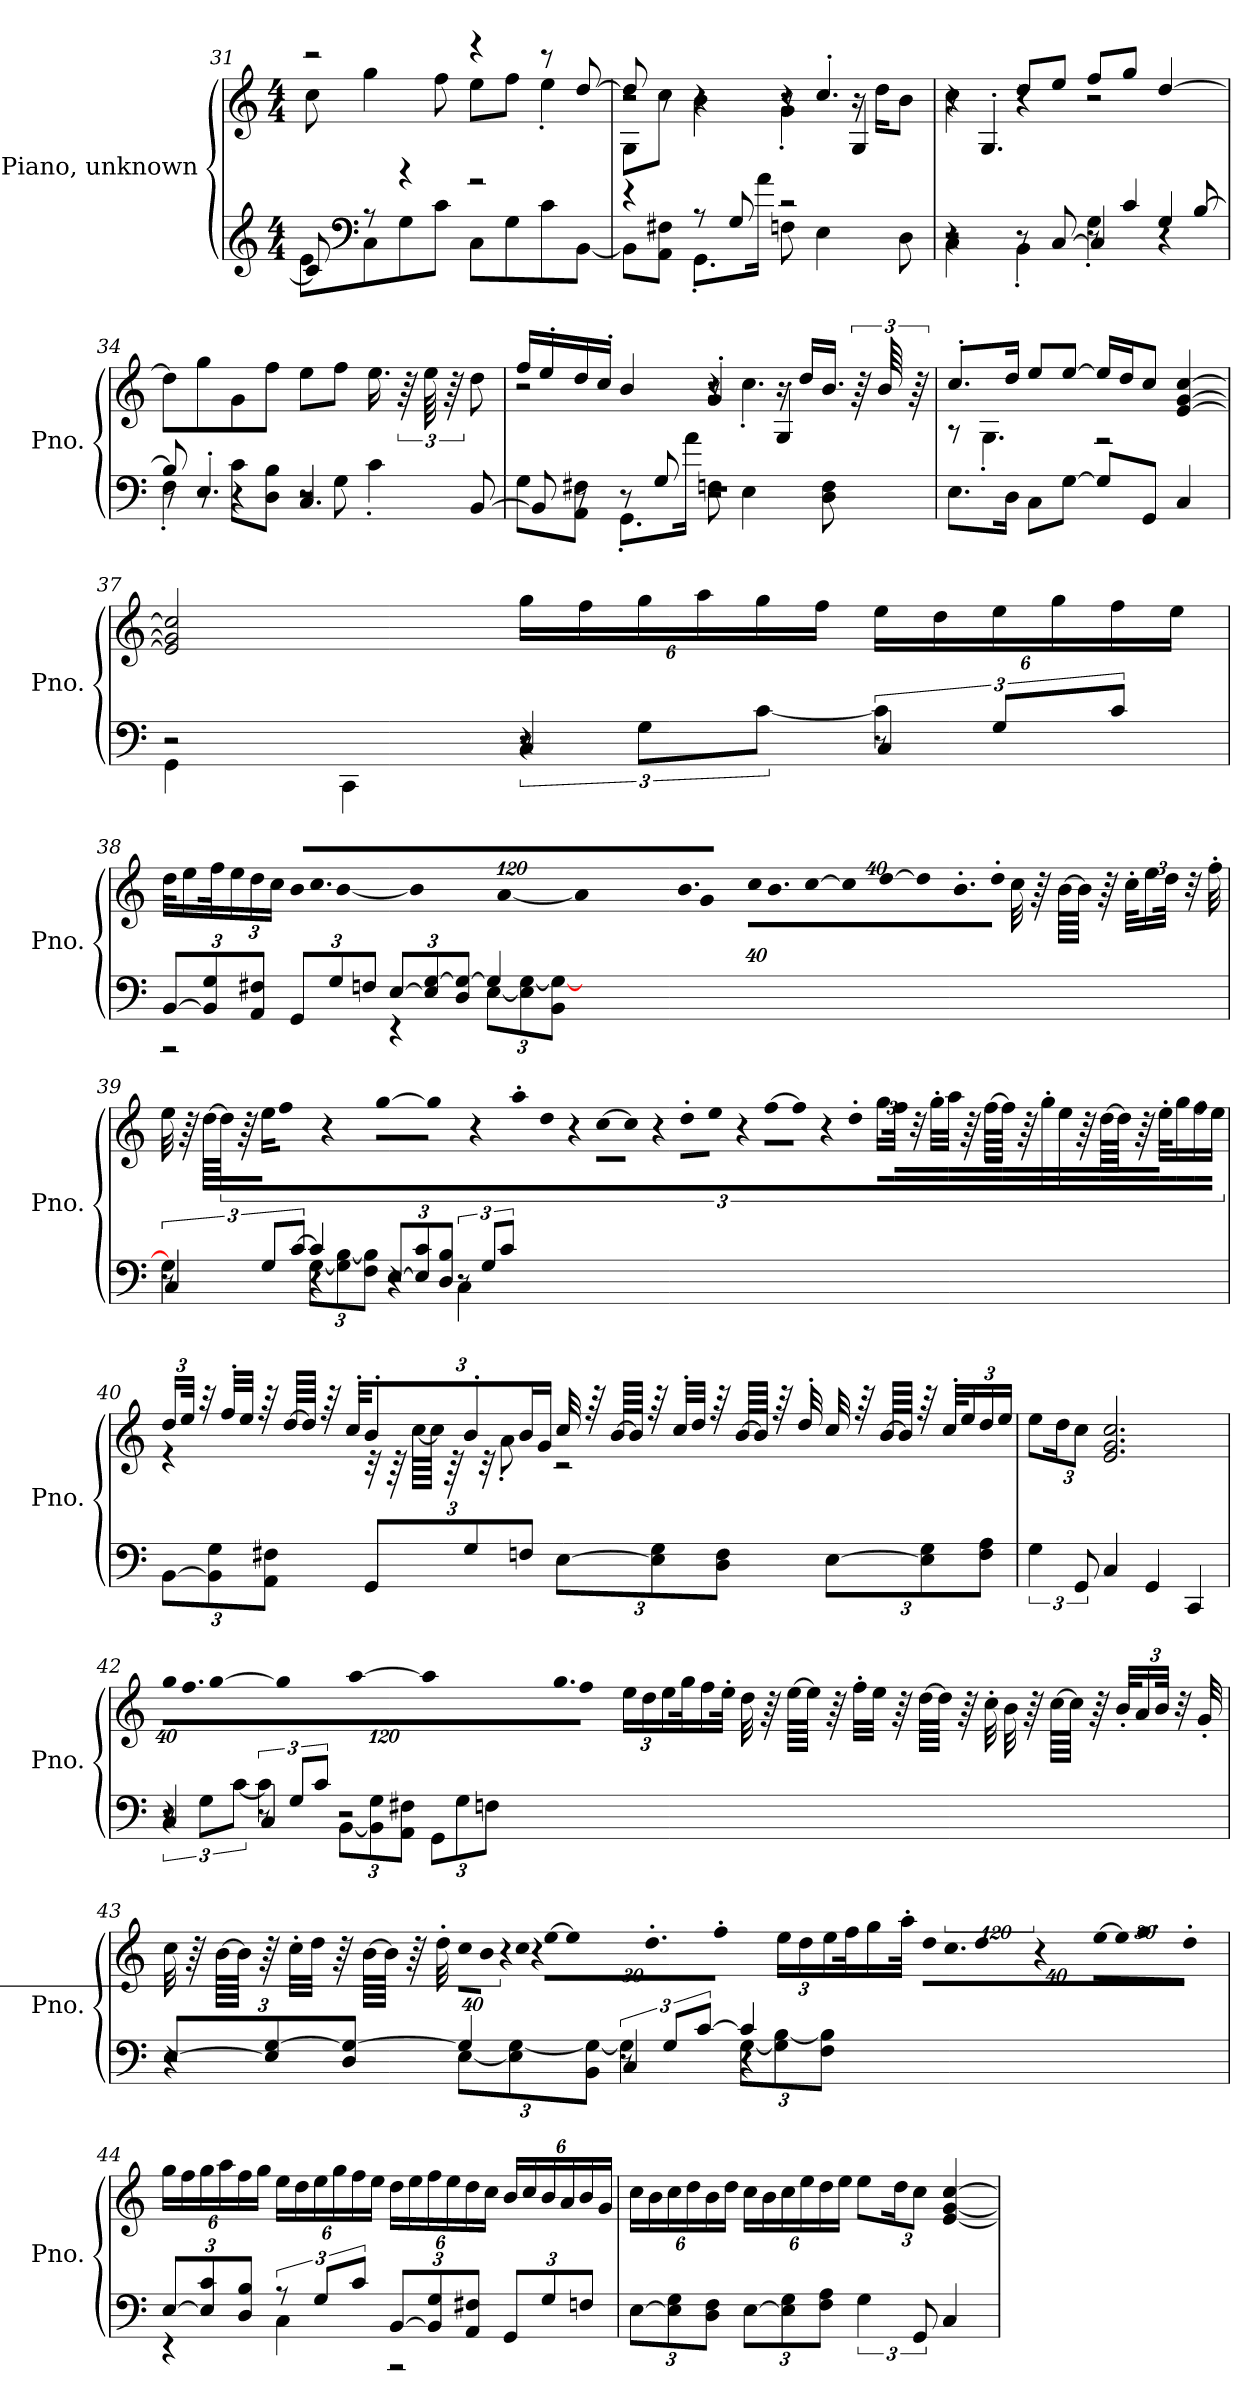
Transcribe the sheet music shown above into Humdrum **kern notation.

**kern	**kern
*part1	*part1
*staff2	*staff1
*I"Piano, unknown	*
*I'Pno.	*
*clefG2	*clefG2
*k[]	*k[]
*M4/4	*M4/4
=31	=31
*^	*^
8c/]	8e\L	2r	8cc\
*clefF4	*	*	*
8r	8C\	.	4gg\
4r	8G\	.	.
.	8c\J	.	8ff\
2r	8C\L	4r	8ee\L
.	8G\	.	8ff\J
.	8c\	8r	4ee'\
.	[8BB\J	[8dd/	.
!!LO:LB:g=z
=32	=32	=32	=32
*	*	*	*^
4r	8BB\L]	8dd/]	8G\L	2r
.	8AA\ 8F#X\J	8r	8cc\J	.
8r	8.GG'\L	4r	4b\	.
8G/	.	.	.	.
.	16a\Jk	.	.	.
2r	8Fn\	8r	4g'\	4r
.	4E\	4.cc'/	.	.
.	.	.	16r	4G/
.	.	.	16dd\KL	.
.	8D\	.	8b\J	.
=33	=33	=33	=33	=33
*	*^	*	*	*
2r	4C\	4r	4r	4cc\	8r
.	.	.	.	.	4.G'/
.	4BB'\	8r	8dd/L	4r	.
.	.	[8C/	8ee/J	.	.
8r	4G'\	4C/]	8ff/L	2r	2r
4c/	.	.	8gg/J	.	.
.	4r	4G/	[4dd/	.	.
[8B/	.	.	.	.	.
*	*	*	*v	*v	*v
=34	=34	=34	=34
8B/]	4F'\	8r	8dd\L]
8r	.	4.E'/	8gg\
4r	8c\L	.	8g\
.	8D\ 8B\J	.	8ff\J
2r	8r	4.C/	8ee\L
.	8G\	.	8ff\J
.	4c'\	.	16.ee\
.	.	.	96r
.	.	.	96ee\
.	.	.	96r
.	.	[8BB/	8dd\
!!LO:PB:g=z
=35	=35	=35	=35
*	*	*	*^
*	*	*	*	*^
1r	8G\L	8BB/]	16ff/LL	2r	2r
.	.	.	16ee'/	.	.
.	8AA\ 8F#X\J	8r	16dd/	.	.
.	.	.	16cc'/JJ	.	.
.	8.GG'\L	8r	4b/	.	.
.	.	8G/	.	.	.
.	16a\Jk	.	.	.	.
.	8Fn\	2r	4g'/	8r	4r
.	4E\	.	.	4.cc'\	.
.	.	.	16r	.	4G'/
.	.	.	16dd/LL	.	.
.	8D\ 8F\	.	16.b/JJ	.	.
.	.	.	96r	.	.
.	.	.	96b/	.	.
.	.	.	96r	.	.
*v	*v	*v	*	*	*
*	*	*v	*v
=36	=36	=36
8.E\L	8.cc'/L	8r
.	.	4.G'\
16D\Jk	16dd/Jk	.
8C\L	8ee/L	.
[8G\J	[8ee/J	.
8G/L]	16ee/LL]	2r
.	16dd/J	.
8GG/J	8cc/J	.
4C/	[4e/ [4g/ [4cc/	.
*	*v	*v
=37	=37
*^	*
*	*^	*
2r	4GG\	2r	2e/] 2g/] 2cc/]
.	4CC\	.	.
*	*	*	*Xbrackettup
4C/	12r	4r	24gg\LL
.	.	.	24ff\
.	12G\L	.	24gg\
.	.	.	24aa\
.	[12c\J	.	24gg\
.	.	.	24ff\JJ
12r	4c\]	4C/	24ee\LL
.	.	.	24dd\
12G/L	.	.	24ee\
.	.	.	24gg\
12c/J	.	.	24ff\
.	.	.	24ee\JJ
*v	*v	*v	*
!!LO:LB:g=z
=38	=38
*Xbrackettup	*
*^	*
[12BB/L	2r	32dd\KLL
.	.	16ee\
12BB/] 12G/	.	.
.	.	32ff\K
.	.	24ee\
12AA/ 12F#X/J	.	24dd\
.	.	24cc\JJ
!	!	!LO:N:vis=32
12GG/L	.	640%23b/LLL
!	!	!LO:N:vis=32.
.	.	1920%103cc/
12G/	.	.
!	!	!LO:N:vis=64
.	.	[960%17b/L
!	!	!LO:N:vis=64
.	.	960%17b/]
!	!	!LO:N:vis=64
.	.	[960%17a/
!	!	!LO:N:vis=64
.	.	960%17a/J]
.	.	1920ryy
!	!	!LO:N:vis=32.
.	.	1920%103b/
12Fn/J	.	.
!	!	!LO:N:vis=32
.	.	640%23g/JJJ
[12E/L	4r	.
!	!	!LO:N:vis=32
.	.	640%23cc\LLL
!	!	!LO:N:vis=32.
.	.	1920%103b\
12E/] [12G/	.	.
!	!	!LO:N:vis=64
.	.	[960%17cc\L
!	!	!LO:N:vis=64
.	.	960%17cc\]
!	!	!LO:N:vis=64
.	.	[960%17dd\
!	!	!LO:N:vis=64
.	.	960%17dd\J]
!	!	!LO:N:vis=32.
.	.	1920%103b'\
12D/ 12G/_J	.	.
!	!	!LO:N:vis=32
.	.	640%23dd'\JJJ
4G/]	[12E\L	.
.	.	32cc\
.	.	64r
.	.	[64b\LLLL
.	.	64b\JJJJ]
.	.	64r
.	12E\] [12G\	.
.	.	32cc'\KLL
.	.	24ee\
.	12BB\ 12G\_J	.
.	.	48dd\JJk
.	.	32r
.	.	32ff'\
1920ryy	1920ryy	.
*v	*v	*
!!LO:LB:g=z
=39	=39
*brackettup	*
*^	*
*	*^	*
12r	4G\]	4C/	32ee\
.	.	.	64r
.	.	.	[64dd\LLLL
*	*	*	*brackettup
.	.	.	96dd\JJJJ]
.	.	.	96r
12G/L	.	.	24ee\LL
.	.	.	32ff\JJk
.	.	.	64r
[12c/J	.	.	.
.	.	.	[64gg\LLLL
.	.	.	64gg\JJJJ]
.	.	.	64r
.	.	.	32aa'\
*	*Xbrackettup	*	*
4c/]	[12G\L	4r	32dd\
.	.	.	64r
.	.	.	[64cc\LLLL
.	.	.	64cc\JJJJ]
.	.	.	64r
.	12G\] [12B\	.	.
.	.	.	32dd'\LLL
.	.	.	32ee\JJJ
.	.	.	64r
.	12F\ 12B\]J	.	.
.	.	.	[64ff\LLLL
.	.	.	64ff\JJJJ]
.	.	.	64r
.	.	.	32dd'\
*	*	*	*Xbrackettup
[12E/L	4r	2r	24gg\LL
.	.	.	48ff\JJk
.	.	.	32r
12E/] 12c/	.	.	.
.	.	.	32gg'\LLL
.	.	.	32aa\JJJ
.	.	.	64r
12D/ 12B/J	.	.	.
.	.	.	[64ff\LLLL
.	.	.	64ff\JJJJ]
.	.	.	64r
.	.	.	32gg'\
*brackettup	*	*	*
12r	4C\	.	32ee\
.	.	.	64r
.	.	.	[64dd\LLLL
.	.	.	64dd\JJJJ]
.	.	.	64r
12G/L	.	.	.
.	.	.	32ee'\KLL
.	.	.	24gg\
12c/J	.	.	24ff\
.	.	.	24ee\JJ
*v	*v	*v	*
!!LO:LB:g=z
=40	=40
*Xbrackettup	*
*	*^
[12BB\L	24dd/LL	4r
.	48ee/JJk	.
.	32r	.
12BB\] 12G\	.	.
.	32ff'/LLL	.
.	32ee/JJJ	.
.	64r	.
12AA\ 12F#X\J	.	.
.	[64dd/LLLL	.
.	64dd/JJJJ]	.
.	64r	.
.	32cc'/KKL	.
12GG/L	12b'/	32r
.	.	64r
.	.	[64cc\LLLL
.	.	64cc\JJJJ]
.	.	64r
12G/	12b'/	.
.	.	32r
.	.	8a'\
12Fn/J	24b/L	.
.	24g/JJ	.
[12E\L	32cc/	2r
.	64r	.
.	[64b/LLLL	.
.	64b/JJJJ]	.
.	64r	.
12E\] 12G\	.	.
.	32cc'/LLL	.
.	32dd/JJJ	.
.	64r	.
12D\ 12F\J	.	.
.	[64b/LLLL	.
.	64b/JJJJ]	.
.	64r	.
.	32dd'/	.
[12E\L	32cc/	.
.	64r	.
.	[64b/LLLL	.
.	64b/JJJJ]	.
.	64r	.
12E\] 12G\	.	.
.	32cc'/KLL	.
.	24ee/	.
12F\ 12A\J	24dd/	.
.	24ee/JJ	.
*	*v	*v
!!LO:LB:g=z
=41	=41
*brackettup	*
6G\	8ee\L
.	24dd\K
12GG/	12cc\J
4C/	2.e/ 2.g/ 2.cc/
4GG/	.
4CC/	.
=42	=42
*^	*
*	*^	*
!	!	!	!LO:N:vis=32
4C/	12r	4r	640%23gg\LLL
!	!	!	!LO:N:vis=32.
.	.	.	1920%103ff\
.	12G\L	.	.
!	!	!	!LO:N:vis=64
.	.	.	[960%17gg\L
!	!	!	!LO:N:vis=64
.	.	.	960%17gg\]
!	!	!	!LO:N:vis=64
.	.	.	[960%17aa\
!	!	!	!LO:N:vis=64
.	.	.	960%17aa\J]
.	.	.	1920ryy
!	!	!	!LO:N:vis=32.
.	.	.	1920%103gg\
.	[12c\J	.	.
!	!	!	!LO:N:vis=32
.	.	.	640%23ff\JJJ
12r	4c\]	4C/	.
.	.	.	24ee\LL
.	.	.	24dd\
12G/L	.	.	.
.	.	.	24ee\
.	.	.	32gg\K
.	.	.	16ff\
12c/J	.	.	.
.	.	.	32ee'\JJk
*	*Xbrackettup	*	*
2r	[12BB\L	2r	.
.	.	.	32dd\
.	.	.	64r
.	.	.	[64ee\LLLL
.	.	.	64ee\JJJJ]
.	.	.	64r
.	12BB\] 12G\	.	.
.	.	.	32ff'\LLL
.	.	.	32ee\JJJ
.	.	.	64r
.	12AA\ 12F#X\J	.	.
.	.	.	[64dd\LLLL
.	.	.	64dd\JJJJ]
.	.	.	64r
.	.	.	32cc'\
.	12GG\L	.	.
.	.	.	32b\
.	.	.	64r
.	.	.	[64cc\LLLL
.	.	.	64cc\JJJJ]
.	.	.	64r
.	12G\	.	.
.	.	.	32b'/KLL
.	.	.	24a/
.	12Fn\J	.	.
.	.	.	48b/JJk
.	.	.	32r
.	.	.	32g'/
1920ryy	1920ryy	1920ryy	.
!!LO:LB:g=z
=43	=43	=43	=43
[12E/L	4r	2r	32cc\
.	.	.	64r
.	.	.	[64b\LLLL
.	.	.	64b\JJJJ]
.	.	.	64r
12E/] [12G/	.	.	.
.	.	.	32cc'\LLL
.	.	.	32dd\JJJ
.	.	.	64r
12D/ 12G/_J	.	.	.
.	.	.	[64b\LLLL
.	.	.	64b\JJJJ]
.	.	.	64r
.	.	.	32dd'\
*	*	*	*brackettup
!	!	!	!LO:N:vis=32
4G/]	[12E\L	.	640%23cc\LLL
!	!	!	!LO:N:vis=32
.	.	.	640%23b\JJJ
!	!	!	!LO:N:vis=64
.	.	.	960%17r
.	12E\] [12G\	.	.
!	!	!	!LO:N:vis=64
.	.	.	960%17cc\
!	!	!	!LO:N:vis=64
.	.	.	960%17r
!	!	!	!LO:N:vis=64
.	.	.	[960%17ee\LLLL
!	!	!	!LO:N:vis=64
.	.	.	960%17ee\J]
.	.	.	1920ryy
!	!	!	!LO:N:vis=32.
.	.	.	1920%103dd'\
.	12BB\ 12G\_J	.	.
!	!	!	!LO:N:vis=32
.	.	.	640%23ff'\JJJ
*brackettup	*	*	*
12r	4G\]	4C/	.
*	*	*	*Xbrackettup
.	.	.	24ee\LL
.	.	.	24dd\
12G/L	.	.	.
.	.	.	24ee\
.	.	.	32ff\K
.	.	.	16gg\
[12c/J	.	.	.
.	.	.	32aa'\JJk
*	*Xbrackettup	*	*
4c/]	[12G\L	4r	.
*	*	*	*brackettup
!	!	!	!LO:N:vis=32
.	.	.	640%23dd\LLL
!	!	!	!LO:N:vis=32.
.	.	.	1920%103cc\
.	12G\] [12B\	.	.
!	!	!	!LO:N:vis=64
.	.	.	960%17dd\JJJk
!	!	!	!LO:N:vis=64
.	.	.	960%17r
!	!	!	!LO:N:vis=64
.	.	.	[960%17ee\LLLL
!	!	!	!LO:N:vis=64
.	.	.	960%17ee\J]
!	!	!	!LO:N:vis=32.
.	.	.	1920%103ff\
.	12F\ 12B\]J	.	.
!	!	!	!LO:N:vis=32
.	.	.	640%23dd'\JJJ
1920ryy	1920ryy	1920ryy	.
*	*v	*v	*
!!LO:PB:g=z
=44	=44	=44
*	*	*Xbrackettup
[12E/L	4r	24gg\LL
.	.	24ff\
12E/] 12c/	.	24gg\
.	.	24aa\
12D/ 12B/J	.	24ff\
.	.	24gg\JJ
*brackettup	*	*
12r	4C\	24ee\LL
.	.	24dd\
12G/L	.	24ee\
.	.	24gg\
12c/J	.	24ff\
.	.	24ee\JJ
*Xbrackettup	*	*
[12BB/L	2r	24dd\LL
.	.	24ee\
12BB/] 12G/	.	24ff\
.	.	24ee\
12AA/ 12F#X/J	.	24dd\
.	.	24cc\JJ
12GG/L	.	24b/LL
.	.	24cc/
12G/	.	24b/
.	.	24a/
12Fn/J	.	24b/
.	.	24g/JJ
*v	*v	*
=45	=45
[12E\L	24cc\LL
.	24b\
12E\] 12G\	24cc\
.	24dd\
12D\ 12F\J	24b\
.	24dd\JJ
[12E\L	24cc\LL
.	24b\
12E\] 12G\	24cc\
.	24ee\
12F\ 12A\J	24dd\
.	24ee\JJ
*brackettup	*
6G\	8ee\L
.	24dd\K
12GG/	12cc\J
4C/	[4e/ [4g/ [4cc/
=	=
*-	*-
